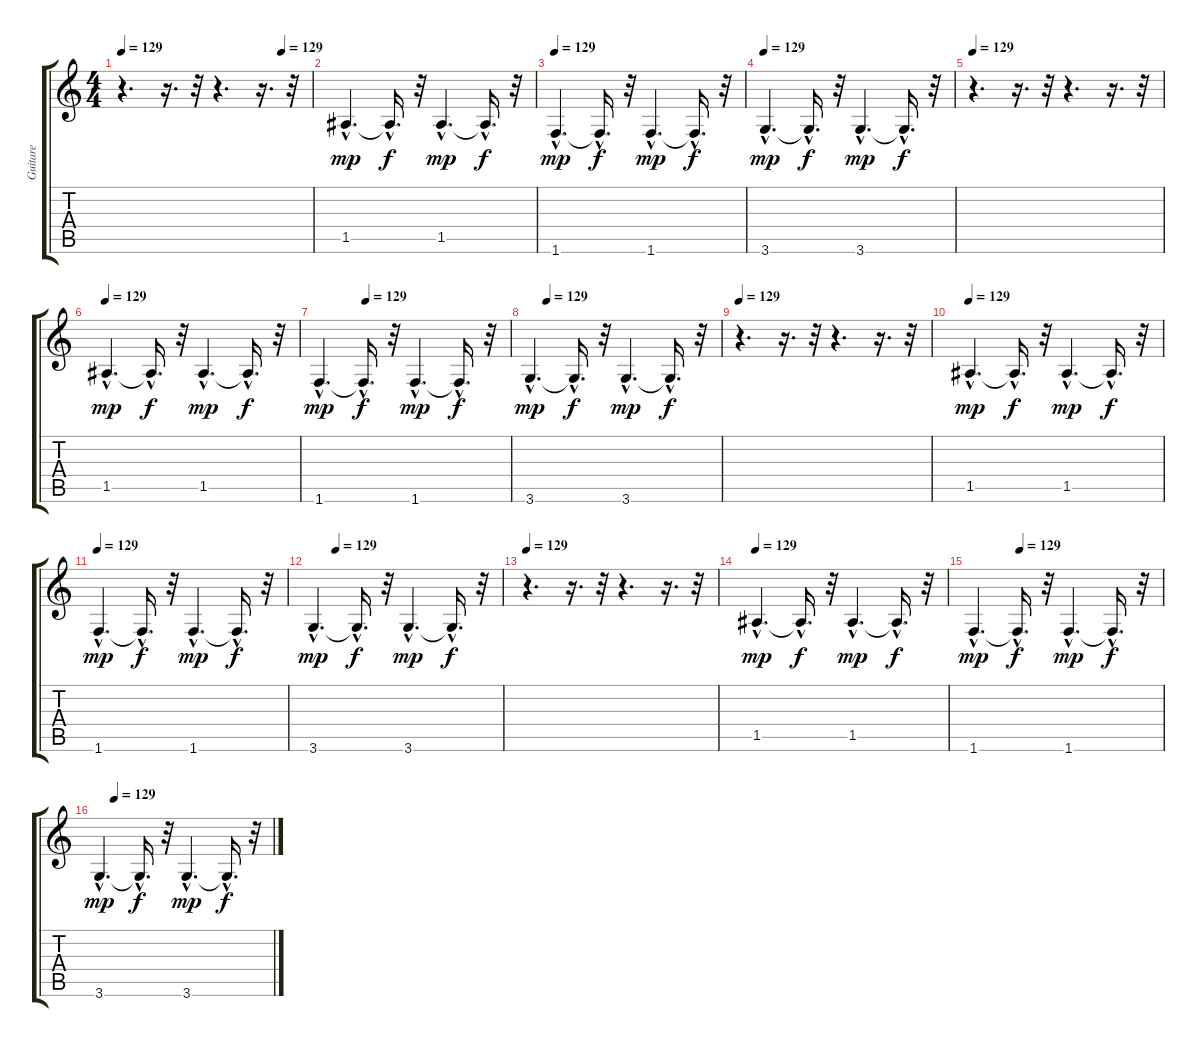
\track ("Guitare" "Guitare") {instrument acousticguitarnylon}
\staff {score tabs}
\tuning (E4 B3 G3 D3 A2 E2) {hide}
\ts (4 4)
\tempo 129
\tempo (129 0.84375)
\clef g2
\ks c
r.4{d dy f} r.16{d} r.32 r.4{d} r.16{d} r.32 |
1.5{hac}.4{d dy mp} 1.5{hac t}.16{d dy f} r.32 1.5{hac}.4{d dy mp} 1.5{hac t}.16{d dy f} r.32 |
\tempo 129
1.6{hac}.4{d dy mp} 1.6{hac t}.16{d dy f} r.32 1.6{hac}.4{d dy mp} 1.6{hac t}.16{d dy f} r.32 |
\tempo 129
3.6{hac}.4{d dy mp} 3.6{hac t}.16{d dy f} r.32 3.6{hac}.4{d dy mp} 3.6{hac t}.16{d dy f} r.32 |
\tempo 129
r.4{d} r.16{d} r.32 r.4{d} r.16{d} r.32 |
\tempo 129
1.5{hac}.4{d dy mp} 1.5{hac t}.16{d dy f} r.32 1.5{hac}.4{d dy mp} 1.5{hac t}.16{d dy f} r.32 |
\tempo (129 0.25)
1.6{hac}.4{d dy mp} 1.6{hac t}.16{d dy f} r.32 1.6{hac}.4{d dy mp} 1.6{hac t}.16{d dy f} r.32 |
\tempo (129 0.09375)
3.6{hac}.4{d dy mp} 3.6{hac t}.16{d dy f} r.32 3.6{hac}.4{d dy mp} 3.6{hac t}.16{d dy f} r.32 |
\tempo 129
r.4{d} r.16{d} r.32 r.4{d} r.16{d} r.32 |
\tempo 129
1.5{hac}.4{d dy mp} 1.5{hac t}.16{d dy f} r.32 1.5{hac}.4{d dy mp} 1.5{hac t}.16{d dy f} r.32 |
\tempo 129
1.6{hac}.4{d dy mp} 1.6{hac t}.16{d dy f} r.32 1.6{hac}.4{d dy mp} 1.6{hac t}.16{d dy f} r.32 |
\tempo (129 0.125)
3.6{hac}.4{d dy mp} 3.6{hac t}.16{d dy f} r.32 3.6{hac}.4{d dy mp} 3.6{hac t}.16{d dy f} r.32 |
\tempo 129
r.4{d} r.16{d} r.32 r.4{d} r.16{d} r.32 |
\tempo 129
1.5{hac}.4{d dy mp} 1.5{hac t}.16{d dy f} r.32 1.5{hac}.4{d dy mp} 1.5{hac t}.16{d dy f} r.32 |
\tempo (129 0.25)
1.6{hac}.4{d dy mp} 1.6{hac t}.16{d dy f} r.32 1.6{hac}.4{d dy mp} 1.6{hac t}.16{d dy f} r.32 |
\tempo (129 0.09375)
3.6{hac}.4{d dy mp} 3.6{hac t}.16{d dy f} r.32 3.6{hac}.4{d dy mp} 3.6{hac t}.16{d dy f} r.32
